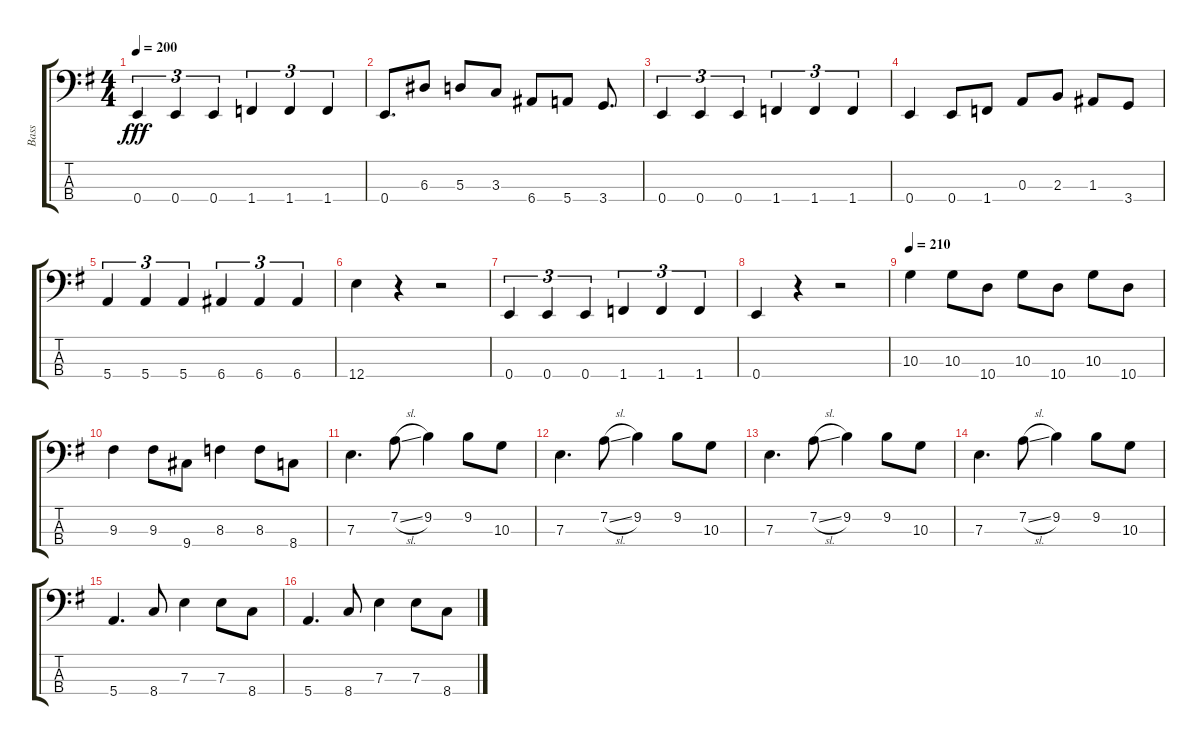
\track ("Bass" "Bass") {instrument electricbassfinger}
\staff {score tabs}
\tuning (G2 D2 A1 E1) {hide}
\ts (4 4)
\tempo 200
\clef f4
\ks g
0.4.4{tu (3 2) dy fff} 0.4.4{tu (3 2)} 0.4.4{tu (3 2)} 1.4.4{tu (3 2)} 1.4.4{tu (3 2)} 1.4.4{tu (3 2)} |
0.4.8{d} 6.3.8 5.3.8 3.3.8 6.4.8 5.4.8 3.4.8{d} |
0.4.4{tu (3 2)} 0.4.4{tu (3 2)} 0.4.4{tu (3 2)} 1.4.4{tu (3 2)} 1.4.4{tu (3 2)} 1.4.4{tu (3 2)} |
0.4.4 0.4.8 1.4.8 0.3.8 2.3.8 1.3.8 3.4.8 |
5.4.4{tu (3 2)} 5.4.4{tu (3 2)} 5.4.4{tu (3 2)} 6.4.4{tu (3 2)} 6.4.4{tu (3 2)} 6.4.4{tu (3 2)} |
12.4.4 r.4 r.2 |
0.4.4{tu (3 2)} 0.4.4{tu (3 2)} 0.4.4{tu (3 2)} 1.4.4{tu (3 2)} 1.4.4{tu (3 2)} 1.4.4{tu (3 2)} |
0.4.4 r.4 r.2 |
\tempo 210
10.3.4 10.3.8 10.4.8 10.3.8 10.4.8 10.3.8 10.4.8 |
9.3.4 9.3.8 9.4.8 8.3.4 8.3.8 8.4.8 |
7.3.4{d} 7.2{sl}.8 9.2.4 9.2.8 10.3.8 |
7.3.4{d} 7.2{sl}.8 9.2.4 9.2.8 10.3.8 |
7.3.4{d} 7.2{sl}.8 9.2.4 9.2.8 10.3.8 |
7.3.4{d} 7.2{sl}.8 9.2.4 9.2.8 10.3.8 |
5.4.4{d} 8.4.8 7.3.4 7.3.8 8.4.8 |
5.4.4{d} 8.4.8 7.3.4 7.3.8 8.4.8
